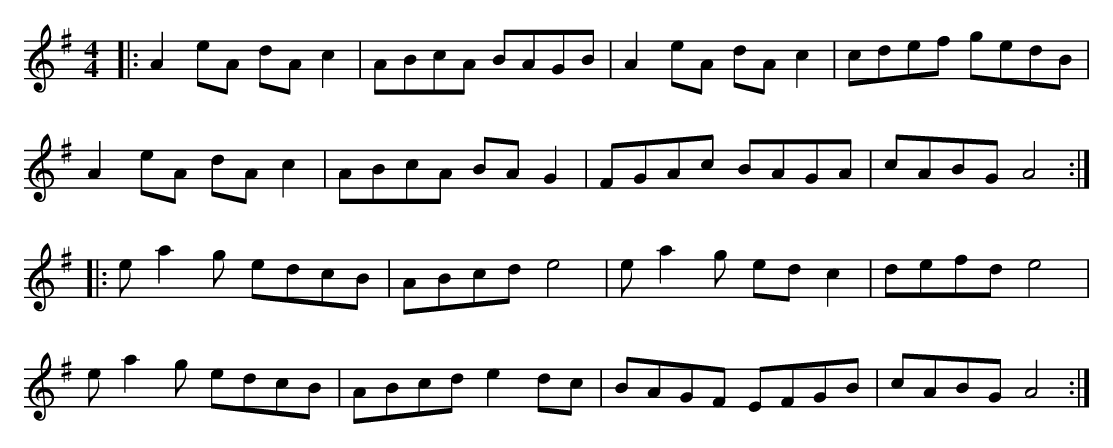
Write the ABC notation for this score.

X:1
M:4/4
K:Ador
|:A2 eA dA c2|ABcA BAGB|A2eA dAc2|cdef gedB|
A2 eA dAc2|ABcA BAG2|FGAc BAGA|cABG A4:|
|:e a2 g edcB|ABcd e4| e a2 g ed c2|defd e4|
 e a2 g edcB|ABcd e2 dc|BAGF EFGB|cABG A4:|
